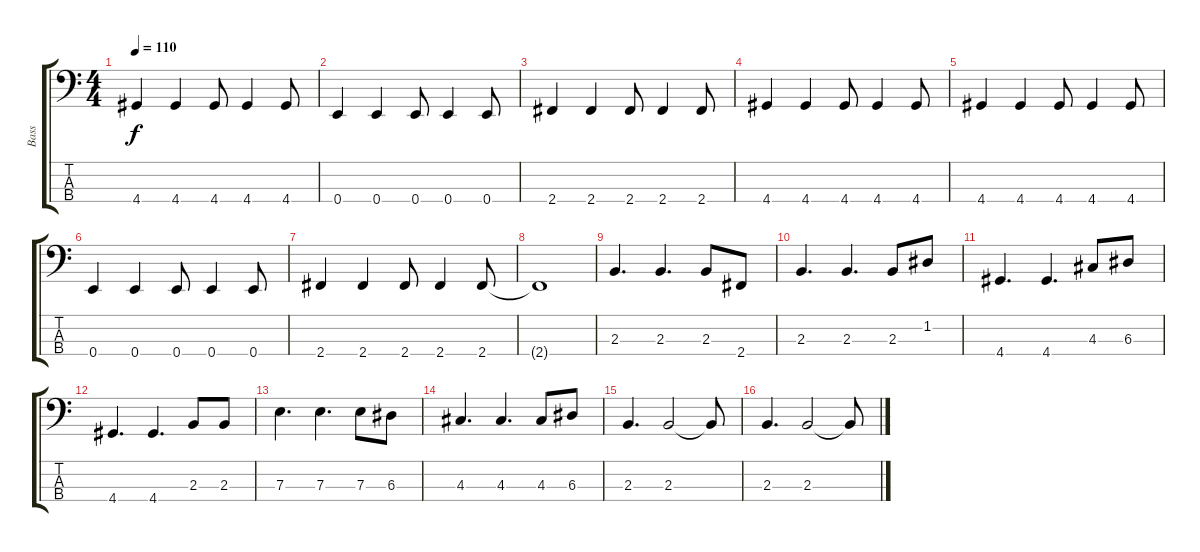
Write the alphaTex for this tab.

\track ("Bass" "Bass") {instrument electricbassfinger}
\staff {score tabs}
\tuning (G2 D2 A1 E1) {hide}
\ts (4 4)
\tempo 110
\clef f4
\ks c
4.4.4{dy f} 4.4.4 4.4.8 4.4.4 4.4.8 |
0.4.4 0.4.4 0.4.8 0.4.4 0.4.8 |
2.4.4 2.4.4 2.4.8 2.4.4 2.4.8 |
4.4.4 4.4.4 4.4.8 4.4.4 4.4.8 |
4.4.4 4.4.4 4.4.8 4.4.4 4.4.8 |
0.4.4 0.4.4 0.4.8 0.4.4 0.4.8 |
2.4.4 2.4.4 2.4.8 2.4.4 2.4.8 |
2.4{t}.1 |
2.3.4{d} 2.3.4{d} 2.3.8 2.4.8 |
2.3.4{d} 2.3.4{d} 2.3.8 1.2.8 |
4.4.4{d} 4.4.4{d} 4.3.8 6.3.8 |
4.4.4{d} 4.4.4{d} 2.3.8 2.3.8 |
7.3.4{d} 7.3.4{d} 7.3.8 6.3.8 |
4.3.4{d} 4.3.4{d} 4.3.8 6.3.8 |
2.3.4{d} 2.3.2 2.3{t}.8 |
2.3.4{d} 2.3.2 2.3{t}.8
